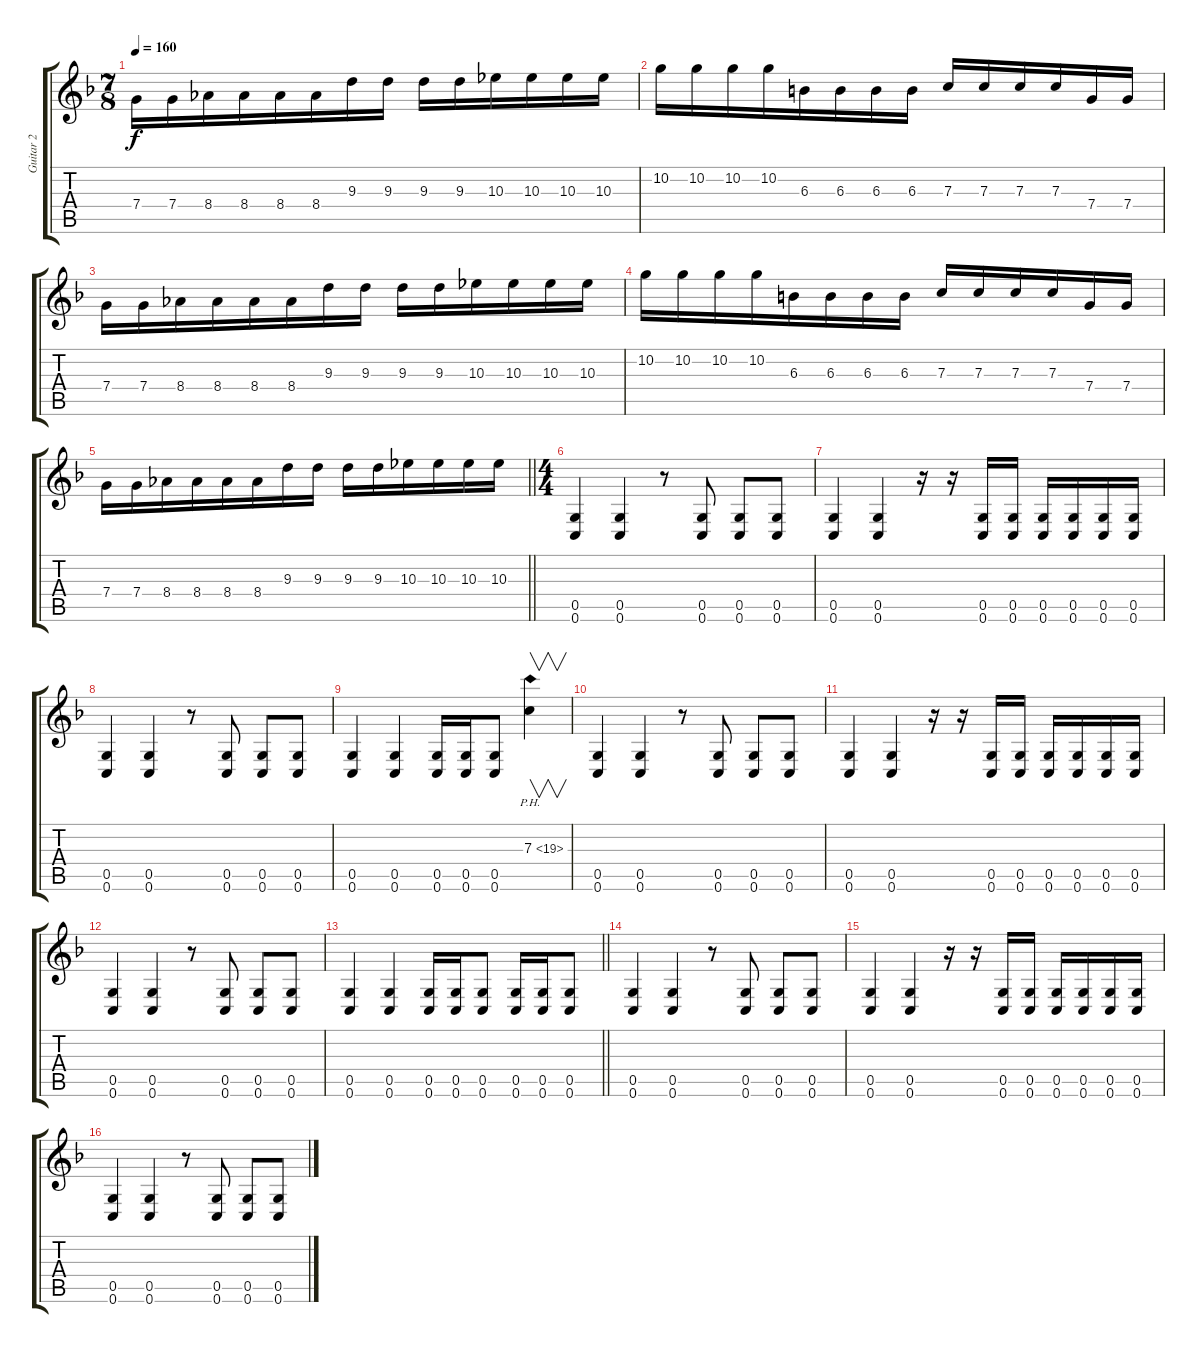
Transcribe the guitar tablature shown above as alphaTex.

\track ("Guitar 2" "Guitar 2") {instrument overdrivenguitar}
\staff {score tabs}
\tuning (D4 A3 F3 C3 G2 C2) {hide}
\ts (7 8)
\tempo 160
\clef g2
\ks dminor
7.4.16{dy f} 7.4.16 8.4.16 8.4.16 8.4.16 8.4.16 9.3.16 9.3.16 9.3.16 9.3.16 10.3.16 10.3.16 10.3.16 10.3.16 |
10.2.16 10.2.16 10.2.16 10.2.16 6.3.16 6.3.16 6.3.16 6.3.16 7.3.16 7.3.16 7.3.16 7.3.16 7.4.16 7.4.16 |
7.4.16 7.4.16 8.4.16 8.4.16 8.4.16 8.4.16 9.3.16 9.3.16 9.3.16 9.3.16 10.3.16 10.3.16 10.3.16 10.3.16 |
10.2.16 10.2.16 10.2.16 10.2.16 6.3.16 6.3.16 6.3.16 6.3.16 7.3.16 7.3.16 7.3.16 7.3.16 7.4.16 7.4.16 |
\barLineRight lightlight
7.4.16 7.4.16 8.4.16 8.4.16 8.4.16 8.4.16 9.3.16 9.3.16 9.3.16 9.3.16 10.3.16 10.3.16 10.3.16 10.3.16 |
\ts (4 4)
(0.5 0.6).4 (0.5 0.6).4 r.8 (0.5 0.6).8 (0.5 0.6).8 (0.5 0.6).8 |
(0.5 0.6).4 (0.5 0.6).4 r.16 r.16 (0.5 0.6).16 (0.5 0.6).16 (0.5 0.6).16 (0.5 0.6).16 (0.5 0.6).16 (0.5 0.6).16 |
(0.5 0.6).4 (0.5 0.6).4 r.8 (0.5 0.6).8 (0.5 0.6).8 (0.5 0.6).8 |
(0.5 0.6).4 (0.5 0.6).4 (0.5 0.6).16 (0.5 0.6).16 (0.5 0.6).8 7.3{ph 12}.4{v} |
(0.5 0.6).4 (0.5 0.6).4 r.8 (0.5 0.6).8 (0.5 0.6).8 (0.5 0.6).8 |
(0.5 0.6).4 (0.5 0.6).4 r.16 r.16 (0.5 0.6).16 (0.5 0.6).16 (0.5 0.6).16 (0.5 0.6).16 (0.5 0.6).16 (0.5 0.6).16 |
(0.5 0.6).4 (0.5 0.6).4 r.8 (0.5 0.6).8 (0.5 0.6).8 (0.5 0.6).8 |
\barLineRight lightlight
(0.5 0.6).4 (0.5 0.6).4 (0.5 0.6).16 (0.5 0.6).16 (0.5 0.6).8 (0.5 0.6).16 (0.5 0.6).16 (0.5 0.6).8 |
(0.5 0.6).4 (0.5 0.6).4 r.8 (0.5 0.6).8 (0.5 0.6).8 (0.5 0.6).8 |
(0.5 0.6).4 (0.5 0.6).4 r.16 r.16 (0.5 0.6).16 (0.5 0.6).16 (0.5 0.6).16 (0.5 0.6).16 (0.5 0.6).16 (0.5 0.6).16 |
(0.5 0.6).4 (0.5 0.6).4 r.8 (0.5 0.6).8 (0.5 0.6).8 (0.5 0.6).8
